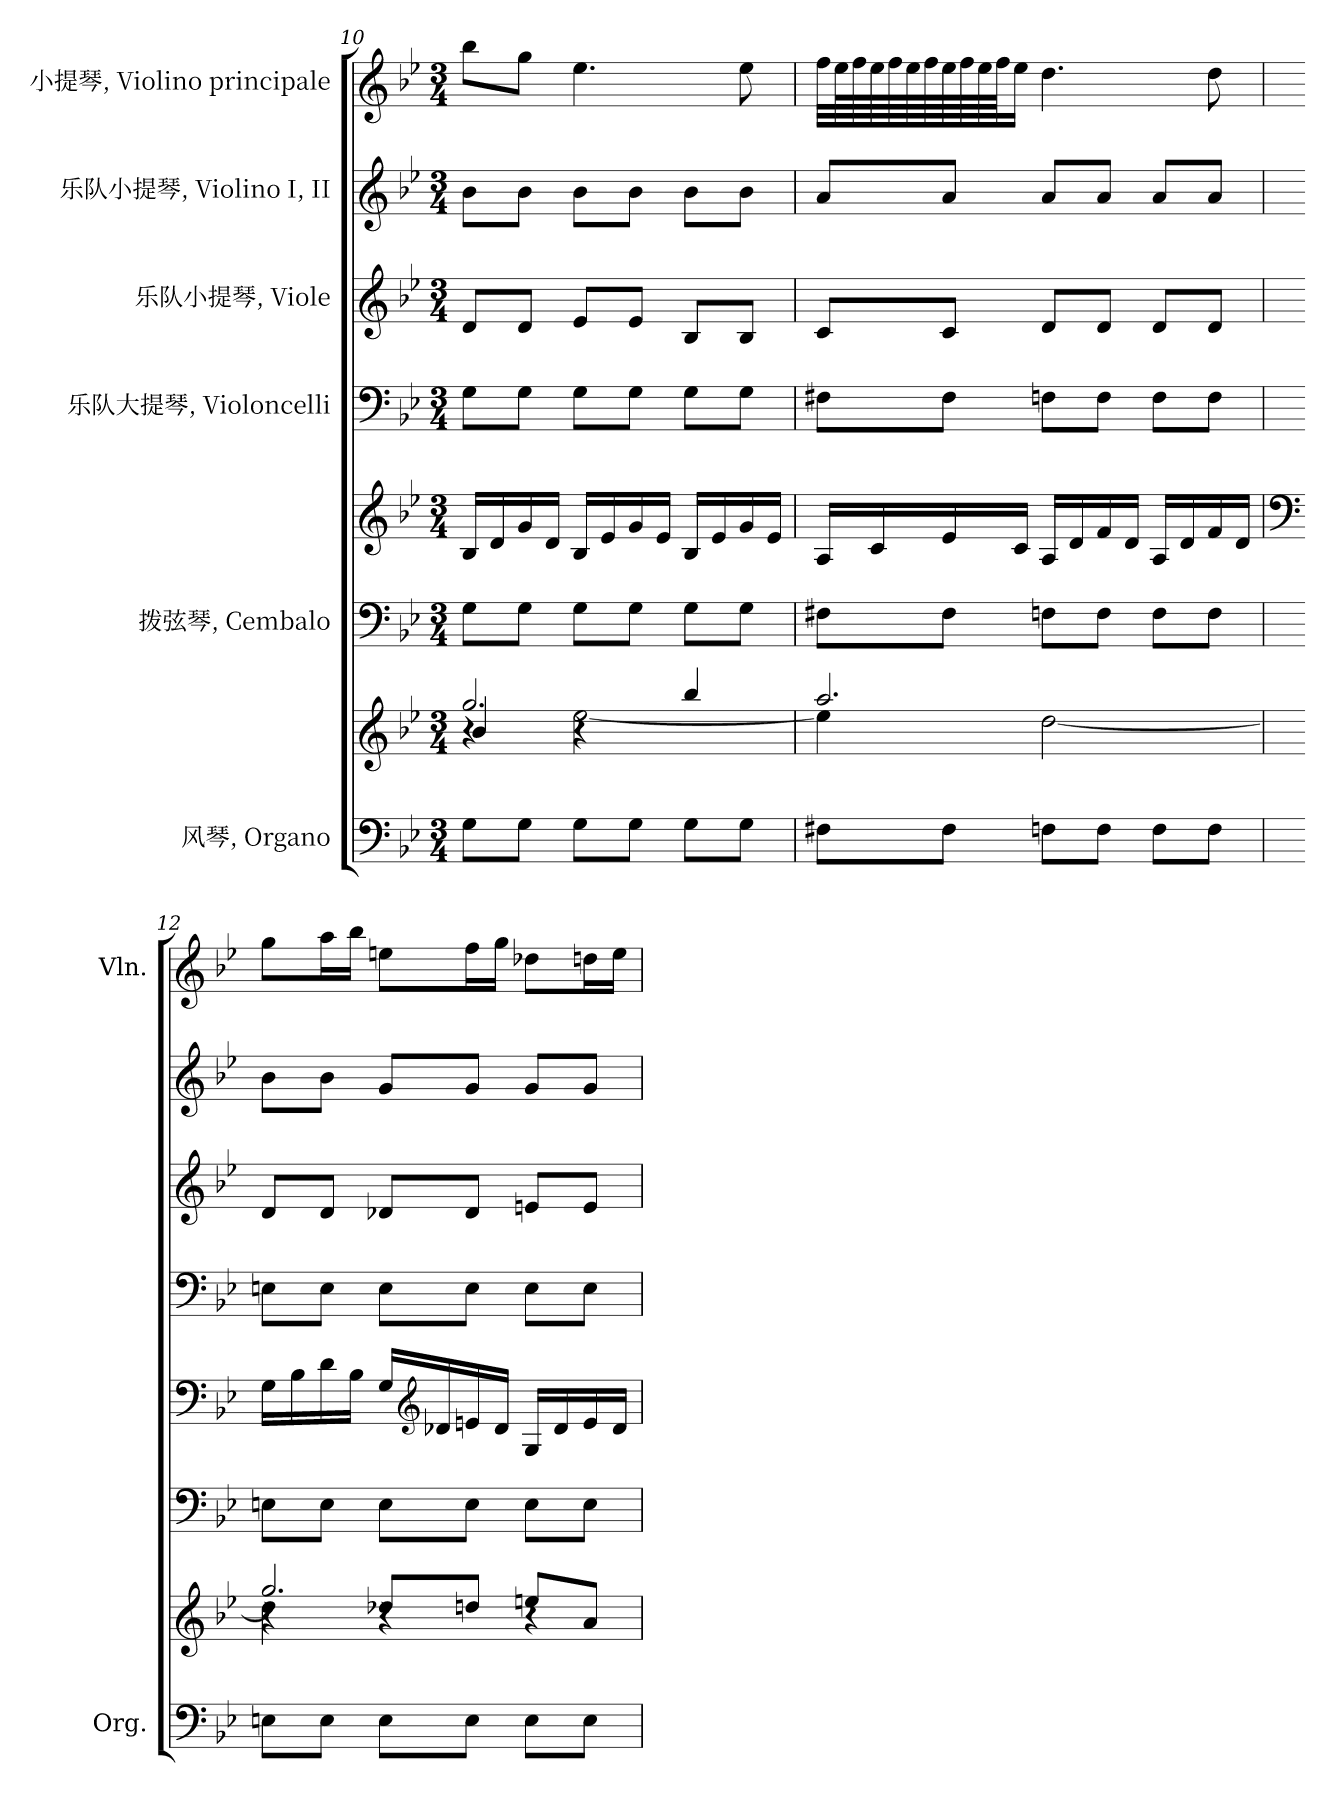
**kern	**kern	**kern	**kern	**kern	**kern	**kern	**kern
*part6	*part6	*part5	*part5	*part4	*part3	*part2	*part1
*staff8	*staff7	*staff6	*staff5	*staff4	*staff3	*staff2	*staff1
*I"风琴, Organo	*	*I"拨弦琴, Cembalo	*	*I"乐队大提琴, Violoncelli	*I"乐队小提琴, Viole	*I"乐队小提琴, Violino I, II	*I"小提琴, Violino principale
*I'Org.	*	*	*	*	*	*	*I'Vln.
!!LO:PB:g=z
*clefF4	*clefG2	*clefF4	*clefG2	*clefF4	*clefG2	*clefG2	*clefG2
*k[b-e-]	*k[b-e-]	*k[b-e-]	*k[b-e-]	*k[b-e-]	*k[b-e-]	*k[b-e-]	*k[b-e-]
*M3/4	*M3/4	*M3/4	*M3/4	*M3/4	*M3/4	*M3/4	*M3/4
=10	=10	=10	=10	=10	=10	=10	=10
*	*^	*	*	*	*	*	*
*	*	*^	*	*	*	*	*	*
8G\L	2.gg/	4r	4b-/	8G\L	16B-/LL	8G\L	8d/L	8b-\L	8bb-\L
.	.	.	.	.	16d/	.	.	.	.
8G\J	.	.	.	8G\J	16g/	8G\J	8d/J	8b-\J	8gg\J
.	.	.	.	.	16d/JJ	.	.	.	.
8G\L	.	[2ee-\	4r	8G\L	16B-/LL	8G\L	8e-/L	8b-\L	4.ee-\
.	.	.	.	.	16e-/	.	.	.	.
8G\J	.	.	.	8G\J	16g/	8G\J	8e-/J	8b-\J	.
.	.	.	.	.	16e-/JJ	.	.	.	.
8G\L	.	.	4bb-/	8G\L	16B-/LL	8G\L	8B-/L	8b-\L	.
.	.	.	.	.	16e-/	.	.	.	.
8G\J	.	.	.	8G\J	16g/	8G\J	8B-/J	8b-\J	8ee-\
.	.	.	.	.	16e-/JJ	.	.	.	.
*	*	*v	*v	*	*	*	*	*	*
=11	=11	=11	=11	=11	=11	=11	=11	=11
8F#X\L	2.aa/	4ee-\]	8F#X\L	16A/LL	8F#X\L	8c/L	8a/L	32ff\LLL
.	.	.	.	.	.	.	.	64ee-\L
.	.	.	.	.	.	.	.	64ff\
.	.	.	.	16c/	.	.	.	64ee-\
.	.	.	.	.	.	.	.	64ff\
.	.	.	.	.	.	.	.	64ee-\
.	.	.	.	.	.	.	.	64ff\
8F#\J	.	.	8F#\J	16e-/	8F#\J	8c/J	8a/J	64ee-\
.	.	.	.	.	.	.	.	64ff\
.	.	.	.	.	.	.	.	64ee-\
.	.	.	.	.	.	.	.	64ff\JJ
.	.	.	.	16c/JJ	.	.	.	16ee-\JJ
8Fn\L	.	[2dd\	8Fn\L	16A/LL	8Fn\L	8d/L	8a/L	4.dd\
.	.	.	.	16d/	.	.	.	.
8F\J	.	.	8F\J	16f/	8F\J	8d/J	8a/J	.
.	.	.	.	16d/JJ	.	.	.	.
8F\L	.	.	8F\L	16A/LL	8F\L	8d/L	8a/L	.
.	.	.	.	16d/	.	.	.	.
8F\J	.	.	8F\J	16f/	8F\J	8d/J	8a/J	8dd\
.	.	.	.	16d/JJ	.	.	.	.
*	*v	*v	*	*	*	*	*	*
!!LO:PB:g=z
=12	=12	=12	=12	=12	=12	=12	=12
*	*	*	*clefF4	*	*	*	*
*	*^	*	*	*	*	*	*
*	*	*^	*	*	*	*	*	*
8En\L	2.gg/	4dd\]	4r	8En\L	16G\LL	8En\L	8d/L	8b-\L	8gg\L
.	.	.	.	.	16B-\	.	.	.	.
8E\J	.	.	.	8E\J	16d\	8E\J	8d/J	8b-\J	16aa\L
.	.	.	.	.	16B-\JJ	.	.	.	16bb-\JJ
8E\L	.	4r	8dd-X/L	8E\L	16G/LL	8E\L	8d-X/L	8g/L	8een\L
*	*	*	*	*	*clefG2	*	*	*	*
.	.	.	.	.	16d-X/	.	.	.	.
8E\J	.	.	8ddn/J	8E\J	16en/	8E\J	8d-/J	8g/J	16ff\L
.	.	.	.	.	16d-/JJ	.	.	.	16gg\JJ
8E\L	.	4r	8een/L	8E\L	16G/LL	8E\L	8en/L	8g/L	8dd-X\L
.	.	.	.	.	16d-/	.	.	.	.
8E\J	.	.	8a/J	8E\J	16e/	8E\J	8e/J	8g/J	16ddn\L
.	.	.	.	.	16d-/JJ	.	.	.	16ee\JJ
*	*v	*v	*v	*	*	*	*	*	*
=	=	=	=	=	=	=	=
*-	*-	*-	*-	*-	*-	*-	*-
